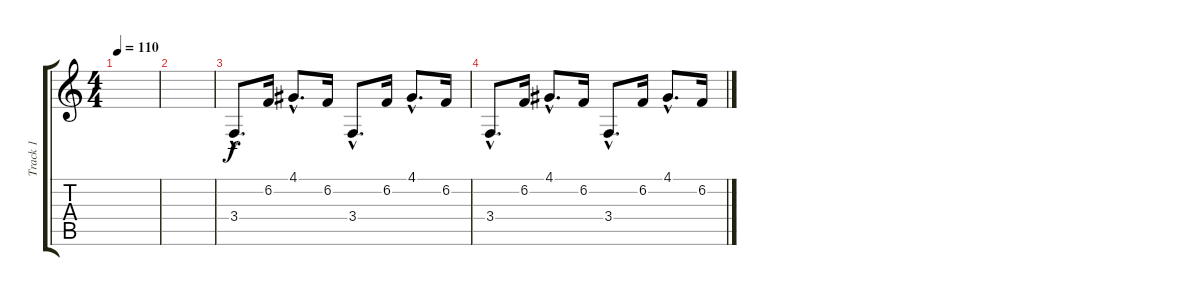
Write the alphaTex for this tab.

\track ("Track 1" "Track 1") {instrument electricpiano1}
\staff {score tabs}
\tuning (E4 B3 G3 D3 A2 E2) {hide}
\ts (4 4)
\tempo 110
\clef g2
\ks c
|
|
3.4{hac}.8{d} 6.2.16 4.1{hac}.8{d} 6.2.16 3.4{hac}.8{d} 6.2.16 4.1{hac}.8{d} 6.2.16 |
3.4{hac}.8{d} 6.2.16 4.1{hac}.8{d} 6.2.16 3.4{hac}.8{d} 6.2.16 4.1{hac}.8{d} 6.2.16
